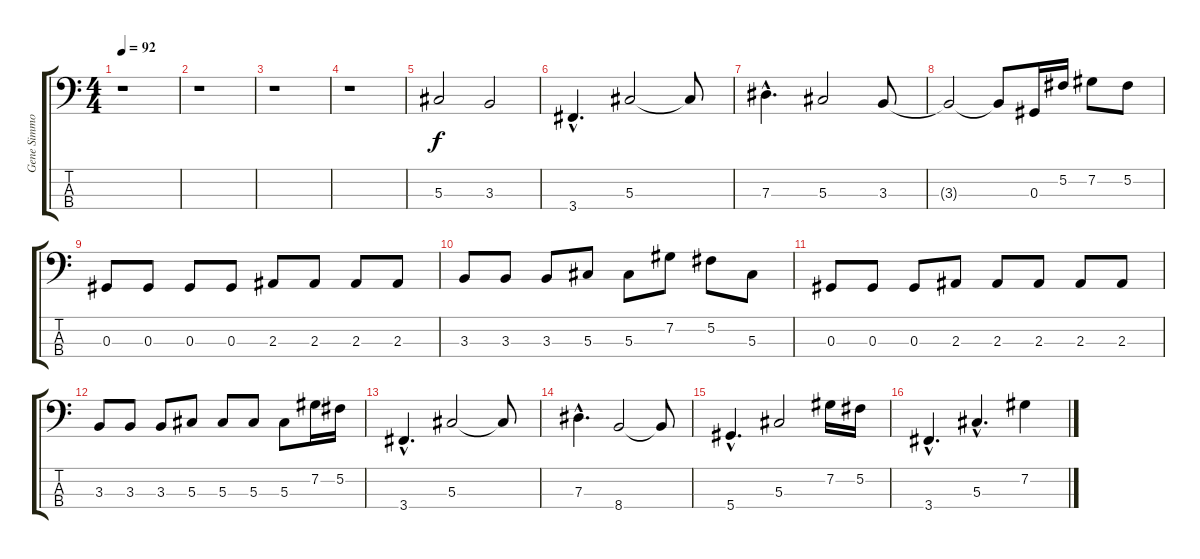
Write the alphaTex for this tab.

\track ("Gene Simmons" "Gene Simmo") {instrument electricbasspick}
\staff {score tabs}
\tuning (Gb2 Db2 Ab1 Eb1) {hide}
\ts (4 4)
\tempo 92
\clef f4
\ks c
r.1{dy f instrument electricbasspick} |
r.1 |
r.1 |
r.1 |
5.3.2 3.3.2 |
3.4{hac}.4{d} 5.3.2 5.3{t}.8 |
7.3{hac}.4{d} 5.3.2 3.3.8 |
3.3{t}.2 3.3{t}.8 0.3.16 5.2.16 7.2.8 5.2.8 |
0.3.8 0.3.8 0.3.8 0.3.8 2.3.8 2.3.8 2.3.8 2.3.8 |
3.3.8 3.3.8 3.3.8 5.3.8 5.3.8 7.2.8 5.2.8 5.3.8 |
0.3.8 0.3.8 0.3.8 2.3.8 2.3.8 2.3.8 2.3.8 2.3.8 |
3.3.8 3.3.8 3.3.8 5.3.8 5.3.8 5.3.8 5.3.8 7.2.16 5.2.16 |
3.4{hac}.4{d} 5.3.2 5.3{t}.8 |
7.3{hac}.4{d} 8.4.2 8.4{t}.8 |
5.4{hac}.4{d} 5.3.2 7.2.16 5.2.16 |
3.4{hac}.4{d} 5.3{hac}.4{d} 7.2.4
